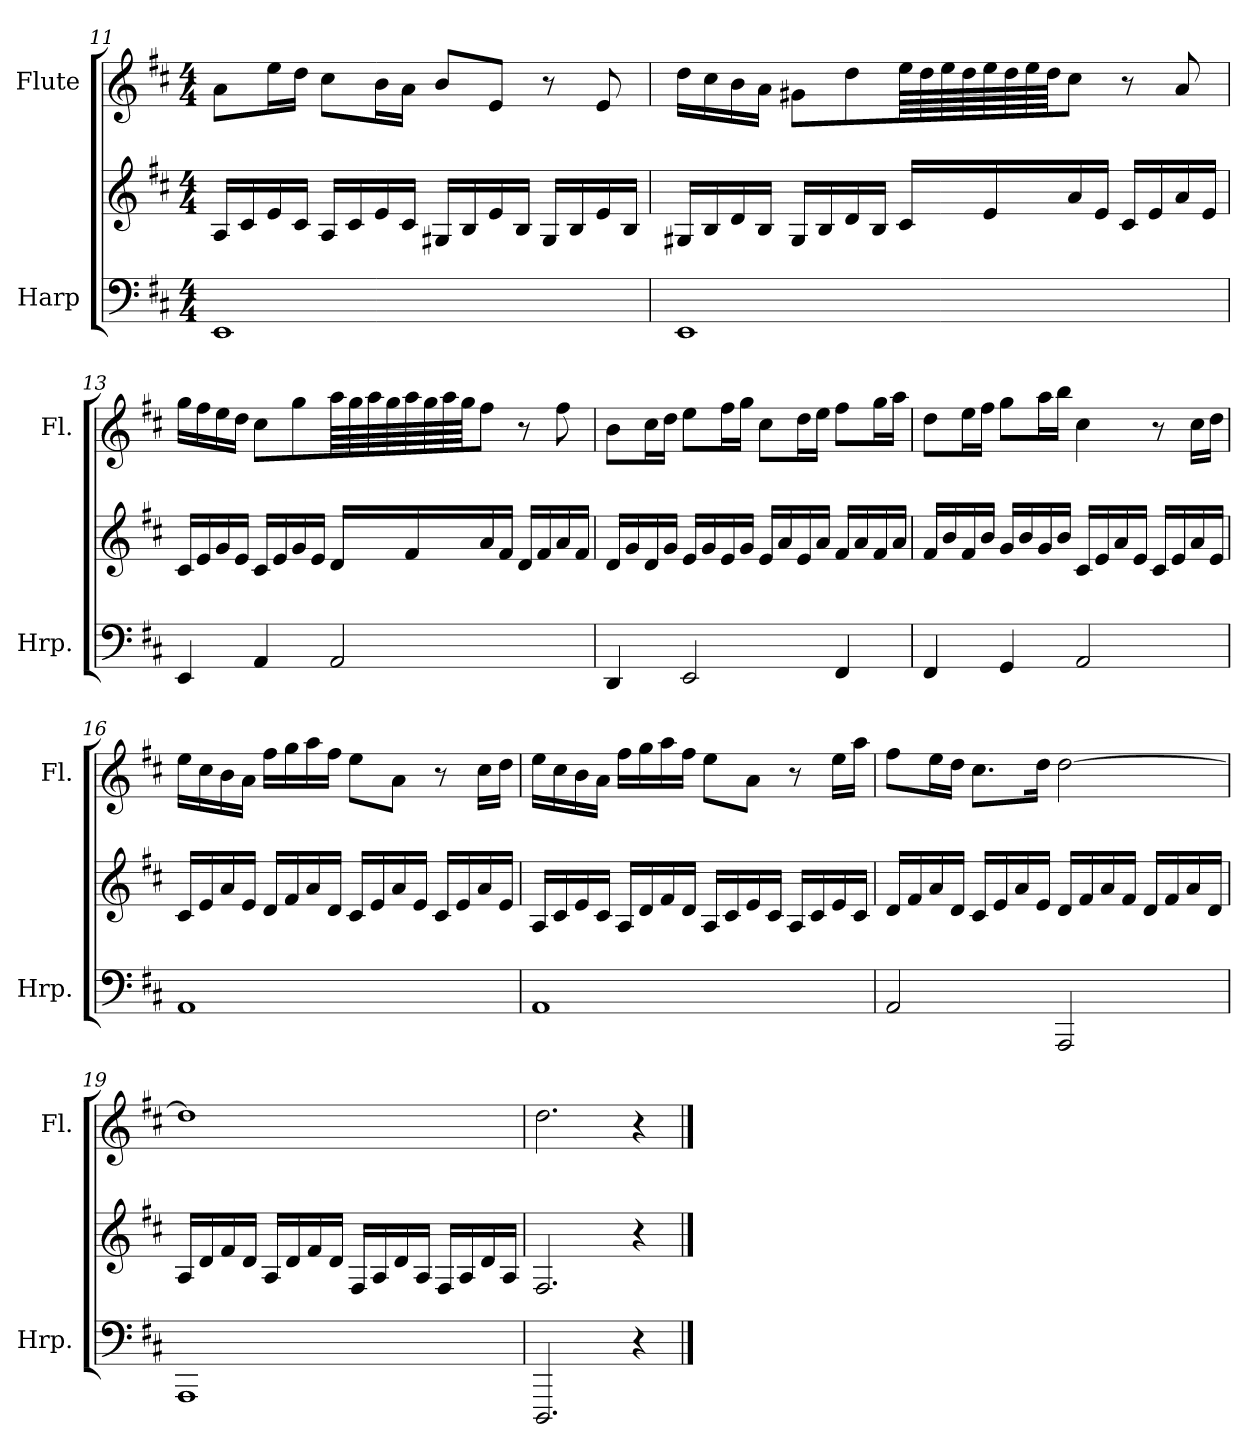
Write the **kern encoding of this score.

**kern	**kern	**kern
*part2	*part2	*part1
*staff3	*staff2	*staff1
*I"Harp	*	*I"Flute
*I'Hrp.	*	*I'Fl.
!!LO:PB:g=z
*clefF4	*clefG2	*clefG2
*k[f#c#]	*k[f#c#]	*k[f#c#]
*M4/4	*M4/4	*M4/4
=11	=11	=11
1EE	16A/LL	8a\L
.	16c#/	.
.	16e/	16ee\L
.	16c#/JJ	16dd\JJ
.	16A/LL	8cc#\L
.	16c#/	.
.	16e/	16b\L
.	16c#/JJ	16a\JJ
.	16G#X/LL	8b/L
.	16B/	.
.	16e/	8e/J
.	16B/JJ	.
.	16G#/LL	8r
.	16B/	.
.	16e/	8e/
.	16B/JJ	.
=12	=12	=12
1EE	16G#X/LL	16dd\LL
.	16B/	16cc#\
.	16d/	16b\
.	16B/JJ	16a\JJ
.	16G#/LL	8g#X\L
.	16B/	.
.	16d/	8dd\
.	16B/JJ	.
.	16c#/LL	64ee\LLL
.	.	64dd\
.	.	64ee\
.	.	64dd\
.	16e/	64ee\
.	.	64dd\
.	.	64ee\
.	.	64dd\JJJ
.	16a/	8cc#\J
.	16e/JJ	.
.	16c#/LL	8r
.	16e/	.
.	16a/	8a/
.	16e/JJ	.
!!LO:LB:g=z
=13	=13	=13
4EE/	16c#/LL	16gg\LL
.	16e/	16ff#\
.	16g/	16ee\
.	16e/JJ	16dd\JJ
4AA/	16c#/LL	8cc#\L
.	16e/	.
.	16g/	8gg\
.	16e/JJ	.
2AA/	16d/LL	64aa\LLL
.	.	64gg\
.	.	64aa\
.	.	64gg\
.	16f#/	64aa\
.	.	64gg\
.	.	64aa\
.	.	64gg\JJJ
.	16a/	8ff#\J
.	16f#/JJ	.
.	16d/LL	8r
.	16f#/	.
.	16a/	8ff#\
.	16f#/JJ	.
=14	=14	=14
4DD/	16d/LL	8b\L
.	16g/	.
.	16d/	16cc#\L
.	16g/JJ	16dd\JJ
2EE/	16e/LL	8ee\L
.	16g/	.
.	16e/	16ff#\L
.	16g/JJ	16gg\JJ
.	16e/LL	8cc#\L
.	16a/	.
.	16e/	16dd\L
.	16a/JJ	16ee\JJ
4FF#/	16f#/LL	8ff#\L
.	16a/	.
.	16f#/	16gg\L
.	16a/JJ	16aa\JJ
!!LO:LB:g=z
=15	=15	=15
4FF#/	16f#/LL	8dd\L
.	16b/	.
.	16f#/	16ee\L
.	16b/JJ	16ff#\JJ
4GG/	16g/LL	8gg\L
.	16b/	.
.	16g/	16aa\L
.	16b/JJ	16bb\JJ
2AA/	16c#/LL	4cc#\
.	16e/	.
.	16a/	.
.	16e/JJ	.
.	16c#/LL	8r
.	16e/	.
.	16a/	16cc#\LL
.	16e/JJ	16dd\JJ
=16	=16	=16
1AA	16c#/LL	16ee\LL
.	16e/	16cc#\
.	16a/	16b\
.	16e/JJ	16a\JJ
.	16d/LL	16ff#\LL
.	16f#/	16gg\
.	16a/	16aa\
.	16d/JJ	16ff#\JJ
.	16c#/LL	8ee\L
.	16e/	.
.	16a/	8a\J
.	16e/JJ	.
.	16c#/LL	8r
.	16e/	.
.	16a/	16cc#\LL
.	16e/JJ	16dd\JJ
=17	=17	=17
1AA	16A/LL	16ee\LL
.	16c#/	16cc#\
.	16e/	16b\
.	16c#/JJ	16a\JJ
.	16A/LL	16ff#\LL
.	16d/	16gg\
.	16f#/	16aa\
.	16d/JJ	16ff#\JJ
.	16A/LL	8ee\L
.	16c#/	.
.	16e/	8a\J
.	16c#/JJ	.
.	16A/LL	8r
.	16c#/	.
.	16e/	16ee\LL
.	16c#/JJ	16aa\JJ
!!LO:LB:g=z
=18	=18	=18
2AA/	16d/LL	8ff#\L
.	16f#/	.
.	16a/	16ee\L
.	16d/JJ	16dd\JJ
.	16c#/LL	8.cc#\L
.	16e/	.
.	16a/	.
.	16e/JJ	16dd\Jk
2AAA/	16d/LL	[2dd\
.	16f#/	.
.	16a/	.
.	16f#/JJ	.
.	16d/LL	.
.	16f#/	.
.	16a/	.
.	16d/JJ	.
=19	=19	=19
1AAA	16A/LL	1dd]
.	16d/	.
.	16f#/	.
.	16d/JJ	.
.	16A/LL	.
.	16d/	.
.	16f#/	.
.	16d/JJ	.
.	16F#/LL	.
.	16A/	.
.	16d/	.
.	16A/JJ	.
.	16F#/LL	.
.	16A/	.
.	16d/	.
.	16A/JJ	.
=20	=20	=20
2.DDD/	2.F#/	2.dd\
4r	4r	4r
==	==	==
*-	*-	*-
